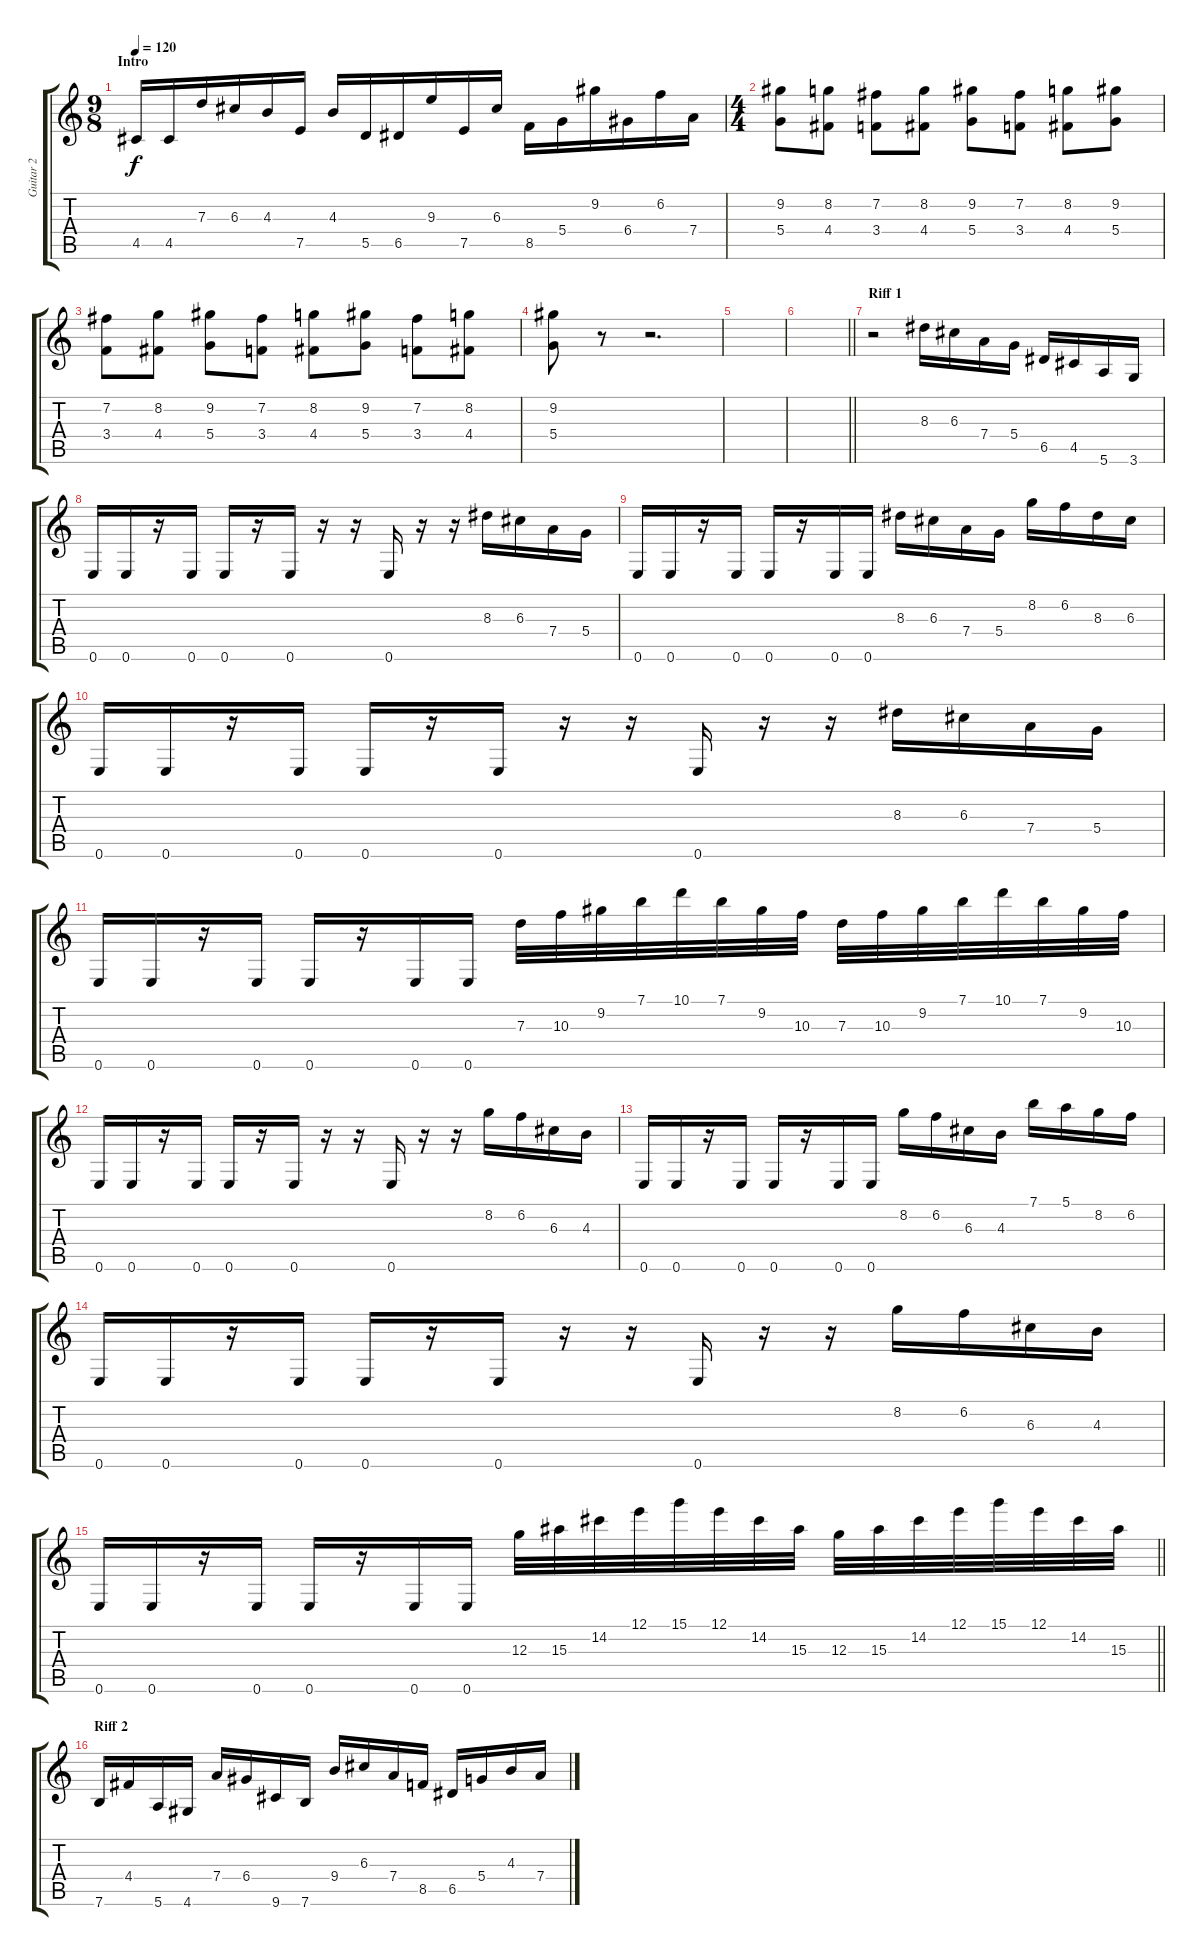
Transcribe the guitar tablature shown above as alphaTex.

\track ("Guitar 2" "Guitar 2") {instrument distortionguitar}
\staff {score tabs}
\tuning (E4 B3 G3 D3 A2 E2) {hide}
\ts (9 8)
\section ("" "Intro")
\tempo 120
\clef g2
\ks c
4.5.16{dy f instrument distortionguitar} 4.5.16 7.3.16 6.3.16 4.3.16 7.5.16 4.3.16 5.5.16 6.5.16 9.3.16 7.5.16 6.3.16 8.5.16 5.4.16 9.2.16 6.4.16 6.2.16 7.4.16 |
\ts (4 4)
(9.2 5.4).8 (8.2 4.4).8 (7.2 3.4).8 (8.2 4.4).8 (9.2 5.4).8 (7.2 3.4).8 (8.2 4.4).8 (9.2 5.4).8 |
(7.2 3.4).8 (8.2 4.4).8 (9.2 5.4).8 (7.2 3.4).8 (8.2 4.4).8 (9.2 5.4).8 (7.2 3.4).8 (8.2 4.4).8 |
(9.2 5.4).8 r.8 r.2{d} |
|
\barLineRight lightlight
|
\section ("" "Riff 1")
r.2 8.3.16 6.3.16 7.4.16 5.4.16 6.5.16 4.5.16 5.6.16 3.6.16 |
0.6.16 0.6.16 r.16 0.6.16 0.6.16 r.16 0.6.16 r.16 r.16 0.6.16 r.16 r.16 8.3.16 6.3.16 7.4.16 5.4.16 |
0.6.16 0.6.16 r.16 0.6.16 0.6.16 r.16 0.6.16 0.6.16 8.3.16 6.3.16 7.4.16 5.4.16 8.2.16 6.2.16 8.3.16 6.3.16 |
0.6.16 0.6.16 r.16 0.6.16 0.6.16 r.16 0.6.16 r.16 r.16 0.6.16 r.16 r.16 8.3.16 6.3.16 7.4.16 5.4.16 |
0.6.16 0.6.16 r.16 0.6.16 0.6.16 r.16 0.6.16 0.6.16 7.3.32 10.3.32 9.2.32 7.1.32 10.1.32 7.1.32 9.2.32 10.3.32 7.3.32 10.3.32 9.2.32 7.1.32 10.1.32 7.1.32 9.2.32 10.3.32 |
0.6.16 0.6.16 r.16 0.6.16 0.6.16 r.16 0.6.16 r.16 r.16 0.6.16 r.16 r.16 8.2.16 6.2.16 6.3.16 4.3.16 |
0.6.16 0.6.16 r.16 0.6.16 0.6.16 r.16 0.6.16 0.6.16 8.2.16 6.2.16 6.3.16 4.3.16 7.1.16 5.1.16 8.2.16 6.2.16 |
0.6.16 0.6.16 r.16 0.6.16 0.6.16 r.16 0.6.16 r.16 r.16 0.6.16 r.16 r.16 8.2.16 6.2.16 6.3.16 4.3.16 |
\barLineRight lightlight
0.6.16 0.6.16 r.16 0.6.16 0.6.16 r.16 0.6.16 0.6.16 12.3.32 15.3.32 14.2.32 12.1.32 15.1.32 12.1.32 14.2.32 15.3.32 12.3.32 15.3.32 14.2.32 12.1.32 15.1.32 12.1.32 14.2.32 15.3.32 |
\section ("" "Riff 2")
7.6.16 4.4.16 5.6.16 4.6.16 7.4.16 6.4.16 9.6.16 7.6.16 9.4.16 6.3.16 7.4.16 8.5.16 6.5.16 5.4.16 4.3.16 7.4.16
